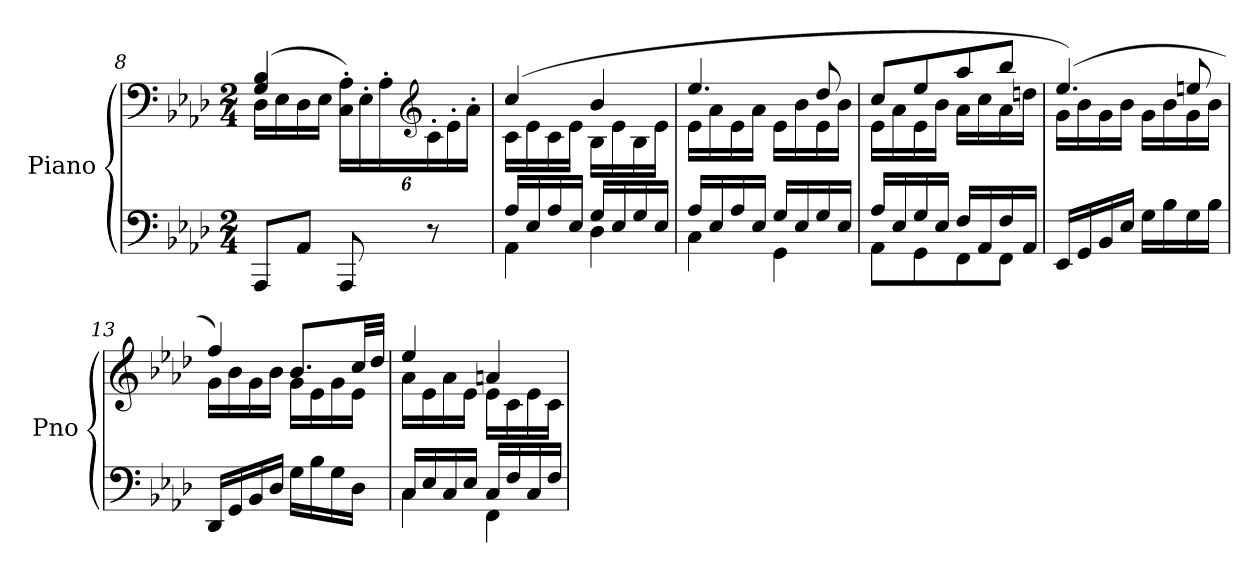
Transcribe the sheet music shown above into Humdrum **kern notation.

**kern	**kern
*part1	*part1
*staff2	*staff1
*I"Piano	*
*I'Pno	*
*clefF4	*clefF4
*k[b-e-a-d-]	*k[b-e-a-d-]
*M2/4	*M2/4
=8	=8
*	*^
8AAA-/L	(4G/ 4B-/	16D-\LL
.	.	16E-\
8AA-/J	.	16D-\
.	.	16E-\JJ
*	*Xbrackettup	*
8AAA-/	24C\' 24A-\'LL)	4ryy
.	24E-'\	.
.	24A-'\	.
*	*clefG2	*
8r	24c'\	.
.	24e-'\	.
.	24a-'\JJ	.
!!LO:LB:g=z	!!
=9	=9	=9
*^	*	*
16A-/LL	4AA-\	(4cc/	16c\LL
16E-/	.	.	16e-\
16A-/	.	.	16c\
16E-/JJ	.	.	16e-\JJ
16G/LL	4D-\	4b-/	16B-\LL
16E-/	.	.	16e-\
16G/	.	.	16B-\
16E-/JJ	.	.	16e-\JJ
=10	=10	=10	=10
16A-/LL	4C\	4.ee-/	16e-\LL
16E-/	.	.	16a-\
16A-/	.	.	16e-\
16E-/JJ	.	.	16a-\JJ
16G/LL	4GG\	.	16e-\LL
16E-/	.	.	16b-\
16G/	.	8dd-/	16e-\
16E-/JJ	.	.	16b-\JJ
=11	=11	=11	=11
16A-/LL	8AA-\L	8cc/L	16e-\LL
16E-/	.	.	16a-\
16G/	8GG\	8ee-/	16e-\
16E-/JJ	.	.	16b-\JJ
16F/LL	8FF\	8aa-/	16a-\LL
16AA-/	.	.	16cc\
16F/	8FF\J	8bb-/J	16a-\
16AA-/JJ	.	.	16ddn\JJ
*v	*v	*	*
=12	=12	=12
16EE-/LL	(4.ee-/)	16g\LL
16GG/	.	16b-\
16BB-/	.	16g\
16E-/JJ	.	16b-\JJ
16G\LL	.	16g\LL
16B-\	.	16b-\
16G\	8een/	16g\
16B-\JJ	.	16b-\JJ
!!LO:LB:g=z	!!
=13	=13	=13
16DD-/LL	4ff/)	16g\LL
16GG/	.	16b-\
16BB-/	.	16g\
16D-/JJ	.	16b-\JJ
16G\LL	8.b-/L	16g\LL
16B-\	.	16e-\
16G\	.	16g\
16D-\JJ	32cc/LL	16e-\JJ
.	32dd-/JJJ	.
=14	=14	=14
*^	*	*
16C/LL	4C\	4ee-/	16a-\LL
16E-/	.	.	16e-\
16C/	.	.	16a-\
16E-/JJ	.	.	16e-\JJ
16C/LL	4FF\	4an/	16e-\LL
16F/	.	.	16c\
16C/	.	.	16e-\
16F/JJ	.	.	16c\JJ
*v	*v	*	*
*	*v	*v
=	=
*-	*-
